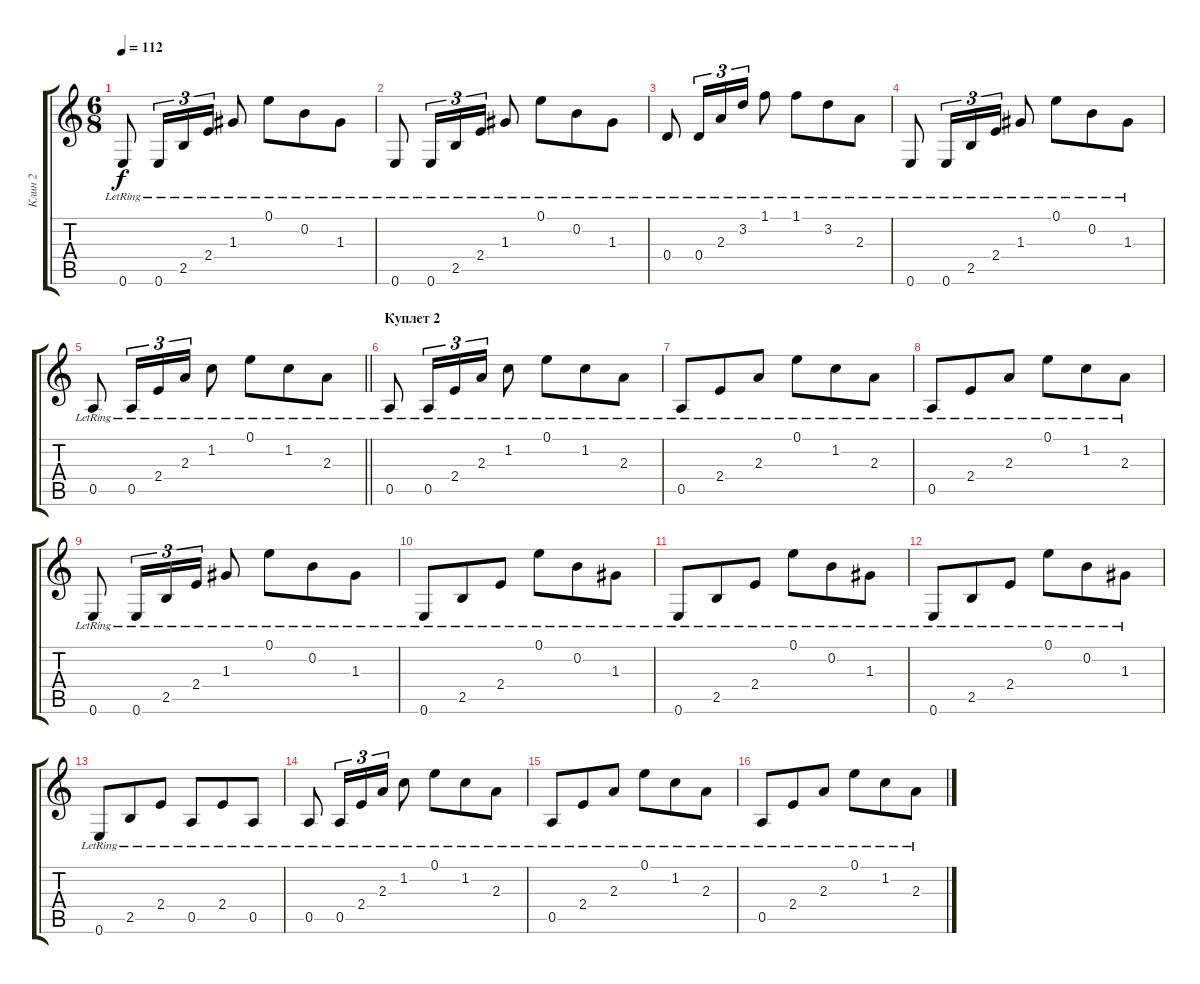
\track ("Клин 2" "Клин 2") {instrument electricguitarclean}
\staff {score tabs}
\tuning (E4 B3 G3 D3 A2 E2) {hide}
\ts (6 8)
\tempo 112
\clef g2
\ks c
0.6{lr}.8{dy f} 0.6{lr}.16{tu (3 2)} 2.5{lr}.16{tu (3 2)} 2.4{lr}.16{tu (3 2)} 1.3{lr}.8 0.1{lr}.8 0.2{lr}.8 1.3{lr}.8 |
0.6{lr}.8 0.6{lr}.16{tu (3 2)} 2.5{lr}.16{tu (3 2)} 2.4{lr}.16{tu (3 2)} 1.3{lr}.8 0.1{lr}.8 0.2{lr}.8 1.3{lr}.8 |
0.4{lr}.8 0.4{lr}.16{tu (3 2)} 2.3{lr}.16{tu (3 2)} 3.2{lr}.16{tu (3 2)} 1.1{lr}.8 1.1{lr}.8 3.2{lr}.8 2.3{lr}.8 |
0.6{lr}.8 0.6{lr}.16{tu (3 2)} 2.5{lr}.16{tu (3 2)} 2.4{lr}.16{tu (3 2)} 1.3{lr}.8 0.1{lr}.8 0.2{lr}.8 1.3{lr}.8 |
\barLineRight lightlight
0.5{lr}.8 0.5{lr}.16{tu (3 2)} 2.4{lr}.16{tu (3 2)} 2.3{lr}.16{tu (3 2)} 1.2{lr}.8 0.1{lr}.8 1.2{lr}.8 2.3{lr}.8 |
\section ("" "Куплет 2")
0.5{lr}.8 0.5{lr}.16{tu (3 2)} 2.4{lr}.16{tu (3 2)} 2.3{lr}.16{tu (3 2)} 1.2{lr}.8 0.1{lr}.8 1.2{lr}.8 2.3{lr}.8 |
0.5{lr}.8 2.4{lr}.8 2.3{lr}.8 0.1{lr}.8 1.2{lr}.8 2.3{lr}.8 |
0.5{lr}.8 2.4{lr}.8 2.3{lr}.8 0.1{lr}.8 1.2{lr}.8 2.3{lr}.8 |
0.6{lr}.8 0.6{lr}.16{tu (3 2)} 2.5{lr}.16{tu (3 2)} 2.4{lr}.16{tu (3 2)} 1.3{lr}.8 0.1{lr}.8 0.2{lr}.8 1.3{lr}.8 |
0.6{lr}.8 2.5{lr}.8 2.4{lr}.8 0.1{lr}.8 0.2{lr}.8 1.3{lr}.8 |
0.6{lr}.8 2.5{lr}.8 2.4{lr}.8 0.1{lr}.8 0.2{lr}.8 1.3{lr}.8 |
0.6{lr}.8 2.5{lr}.8 2.4{lr}.8 0.1{lr}.8 0.2{lr}.8 1.3{lr}.8 |
0.6{lr}.8 2.5{lr}.8 2.4{lr}.8 0.5{lr}.8 2.4{lr}.8 0.5{lr}.8 |
0.5{lr}.8 0.5{lr}.16{tu (3 2)} 2.4{lr}.16{tu (3 2)} 2.3{lr}.16{tu (3 2)} 1.2{lr}.8 0.1{lr}.8 1.2{lr}.8 2.3{lr}.8 |
0.5{lr}.8 2.4{lr}.8 2.3{lr}.8 0.1{lr}.8 1.2{lr}.8 2.3{lr}.8 |
0.5{lr}.8 2.4{lr}.8 2.3{lr}.8 0.1{lr}.8 1.2{lr}.8 2.3{lr}.8
